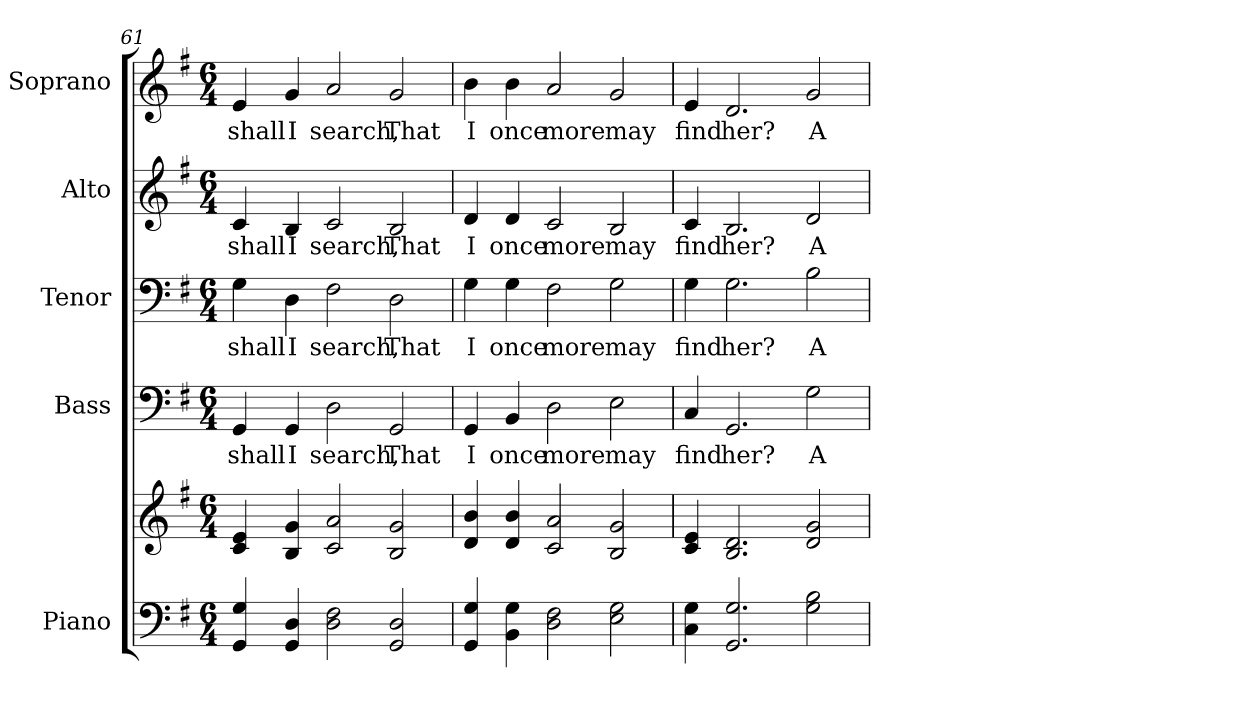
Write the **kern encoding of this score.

**kern	**kern	**kern	**text	**kern	**text	**kern	**text	**kern	**text
*part5	*part5	*part4	*part4	*part3	*part3	*part2	*part2	*part1	*part1
*staff6	*staff5	*staff4	*staff4	*staff3	*staff3	*staff2	*staff2	*staff1	*staff1
*I"Piano	*	*I"Bass	*	*I"Tenor	*	*I"Alto	*	*I"Soprano	*
*I'Pno.	*	*I'B.	*	*I'T.	*	*I'A.	*	*I'S.	*
!!LO:PB:g=z
*clefF4	*clefG2	*clefF4	*	*clefF4	*	*clefG2	*	*clefG2	*
*k[f#]	*k[f#]	*k[f#]	*	*k[f#]	*	*k[f#]	*	*k[f#]	*
*G:	*G:	*G:	*	*G:	*	*G:	*	*G:	*
*M6/4	*M6/4	*M6/4	*	*M6/4	*	*M6/4	*	*M6/4	*
=61	=61	=61	=61	=61	=61	=61	=61	=61	=61
!	!	!	!LO:LY:b:color=#000000	!	!	!	!	!	!
!	!	!	!	!	!LO:LY:b:color=#000000	!	!	!	!
!	!	!	!	!	!	!	!LO:LY:b:color=#000000	!	!
!	!	!	!	!	!	!	!	!	!LO:LY:b:color=#000000
4GGi/ 4Gi	4ci/ 4ei	4GGi/	shall	4Gi\	shall	4ci/	shall	4ei/	shall
!	!	!	!LO:LY:b:color=#000000	!	!	!	!	!	!
!	!	!	!	!	!LO:LY:b:color=#000000	!	!	!	!
!	!	!	!	!	!	!	!LO:LY:b:color=#000000	!	!
!	!	!	!	!	!	!	!	!	!LO:LY:b:color=#000000
4GGi/ 4Di	4Bi/ 4gi	4GGi/	I	4Di\	I	4Bi/	I	4gi/	I
!	!	!	!LO:LY:b:color=#000000	!	!	!	!	!	!
!	!	!	!	!	!LO:LY:b:color=#000000	!	!	!	!
!	!	!	!	!	!	!	!LO:LY:b:color=#000000	!	!
!	!	!	!	!	!	!	!	!	!LO:LY:b:color=#000000
2Di\ 2F#i	2ci/ 2ai	2Di\	search,	2F#i\	search,	2ci/	search,	2ai/	search,
!	!	!	!LO:LY:b:color=#000000	!	!	!	!	!	!
!	!	!	!	!	!LO:LY:b:color=#000000	!	!	!	!
!	!	!	!	!	!	!	!LO:LY:b:color=#000000	!	!
!	!	!	!	!	!	!	!	!	!LO:LY:b:color=#000000
2GGi/ 2Di	2Bi/ 2gi	2GGi/	That	2Di\	That	2Bi/	That	2gi/	That
=62	=62	=62	=62	=62	=62	=62	=62	=62	=62
!	!	!	!LO:LY:b:color=#000000	!	!	!	!	!	!
!	!	!	!	!	!LO:LY:b:color=#000000	!	!	!	!
!	!	!	!	!	!	!	!LO:LY:b:color=#000000	!	!
!	!	!	!	!	!	!	!	!	!LO:LY:b:color=#000000
4GGi/ 4Gi	4di/ 4bi	4GGi/	I	4Gi\	I	4di/	I	4bi\	I
!	!	!	!LO:LY:b:color=#000000	!	!	!	!	!	!
!	!	!	!	!	!LO:LY:b:color=#000000	!	!	!	!
!	!	!	!	!	!	!	!LO:LY:b:color=#000000	!	!
!	!	!	!	!	!	!	!	!	!LO:LY:b:color=#000000
4BBi\ 4Gi	4di/ 4bi	4BBi/	once	4Gi\	once	4di/	once	4bi\	once
!	!	!	!LO:LY:b:color=#000000	!	!	!	!	!	!
!	!	!	!	!	!LO:LY:b:color=#000000	!	!	!	!
!	!	!	!	!	!	!	!LO:LY:b:color=#000000	!	!
!	!	!	!	!	!	!	!	!	!LO:LY:b:color=#000000
2Di\ 2F#i	2ci/ 2ai	2Di\	more	2F#i\	more	2ci/	more	2ai/	more
!	!	!	!LO:LY:b:color=#000000	!	!	!	!	!	!
!	!	!	!	!	!LO:LY:b:color=#000000	!	!	!	!
!	!	!	!	!	!	!	!LO:LY:b:color=#000000	!	!
!	!	!	!	!	!	!	!	!	!LO:LY:b:color=#000000
2Ei\ 2Gi	2Bi/ 2gi	2Ei\	may	2Gi\	may	2Bi/	may	2gi/	may
!!LO:PB:g=z
=63	=63	=63	=63	=63	=63	=63	=63	=63	=63
!	!	!	!LO:LY:b:color=#000000	!	!	!	!	!	!
!	!	!	!	!	!LO:LY:b:color=#000000	!	!	!	!
!	!	!	!	!	!	!	!LO:LY:b:color=#000000	!	!
!	!	!	!	!	!	!	!	!	!LO:LY:b:color=#000000
4Ci\ 4Gi	4ci/ 4ei	4Ci/	find	4Gi\	find	4ci/	find	4ei/	find
!	!	!	!LO:LY:b:color=#000000	!	!	!	!	!	!
!	!	!	!	!	!LO:LY:b:color=#000000	!	!	!	!
!	!	!	!	!	!	!	!LO:LY:b:color=#000000	!	!
!	!	!	!	!	!	!	!	!	!LO:LY:b:color=#000000
2.GGi/ 2.Gi	2.Bi/ 2.di	2.GGi/	her?	2.Gi\	her?	2.Bi/	her?	2.di/	her?
!	!	!	!LO:LY:b:color=#000000	!	!	!	!	!	!
!	!	!	!	!	!LO:LY:b:color=#000000	!	!	!	!
!	!	!	!	!	!	!	!LO:LY:b:color=#000000	!	!
!	!	!	!	!	!	!	!	!	!LO:LY:b:color=#000000
2Gi\ 2Bi	2di/ 2gi	2Gi\	A-	2Bi\	A-	2di/	A-	2gi/	A-
=	=	=	=	=	=	=	=	=	=
*-	*-	*-	*-	*-	*-	*-	*-	*-	*-
